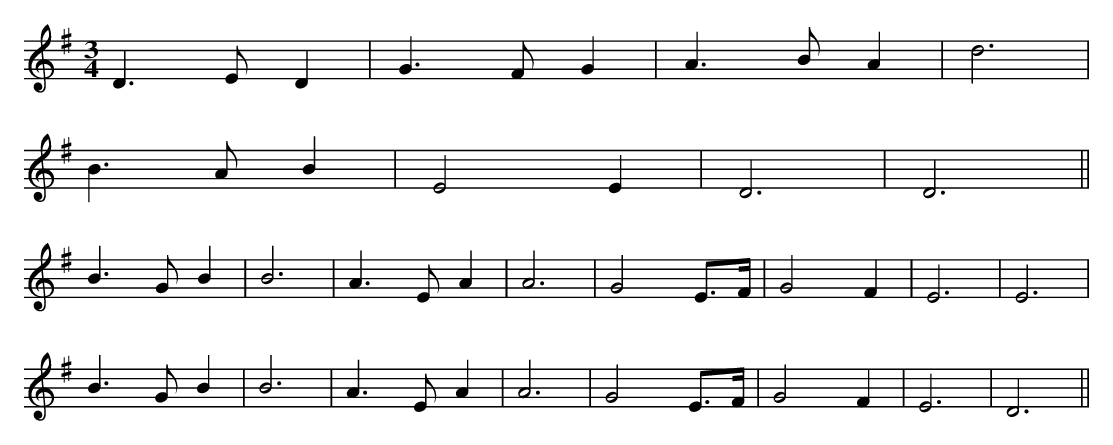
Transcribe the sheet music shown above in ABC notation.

X:1
M:3/4
K:G
 D3 E D2| G3 F G2| A3 B A2| d6|
 B3 A B2| E4 E2| D6| D6||
 B3 G B2|B6| A3 E A2|A6| G4 E>F| G4 F2| E6| E6|
 B3 G B2|B6| A3 E A2|A6| G4 E>F| G4 F2| E6| D6||
